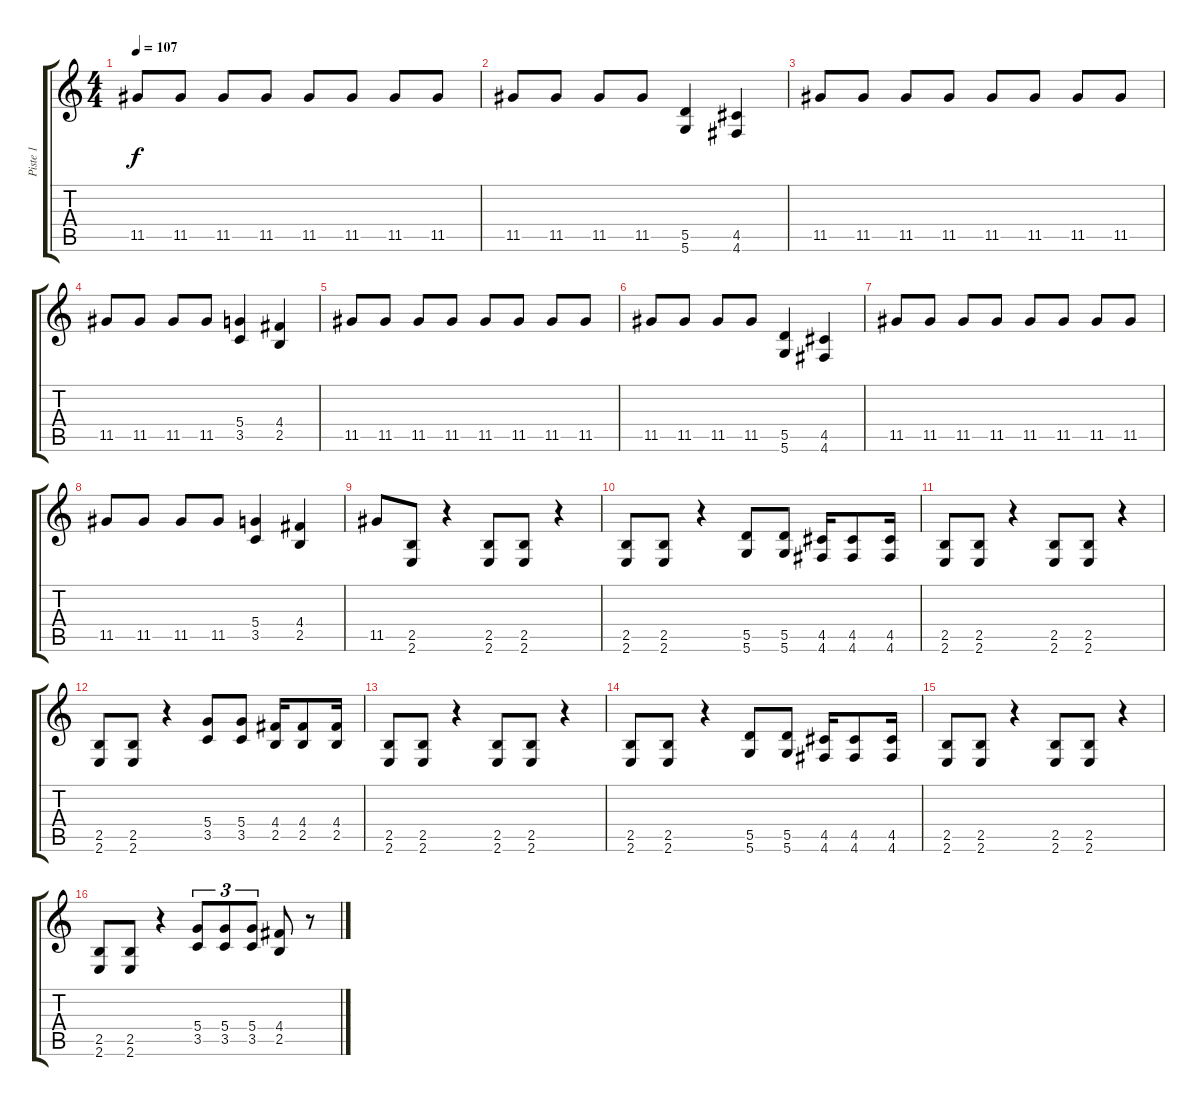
\track ("Piste 1" "Piste 1") {instrument distortionguitar}
\staff {score tabs}
\tuning (E4 B3 G3 D3 A2 D2) {hide}
\ts (4 4)
\tempo 107
\clef g2
\ks c
11.5.8{dy f} 11.5.8 11.5.8 11.5.8 11.5.8 11.5.8 11.5.8 11.5.8 |
11.5.8 11.5.8 11.5.8 11.5.8 (5.5 5.6).4 (4.5 4.6).4 |
11.5.8 11.5.8 11.5.8 11.5.8 11.5.8 11.5.8 11.5.8 11.5.8 |
11.5.8 11.5.8 11.5.8 11.5.8 (5.4 3.5).4 (4.4 2.5).4 |
11.5.8 11.5.8 11.5.8 11.5.8 11.5.8 11.5.8 11.5.8 11.5.8 |
11.5.8 11.5.8 11.5.8 11.5.8 (5.5 5.6).4 (4.5 4.6).4 |
11.5.8 11.5.8 11.5.8 11.5.8 11.5.8 11.5.8 11.5.8 11.5.8 |
11.5.8 11.5.8 11.5.8 11.5.8 (5.4 3.5).4 (4.4 2.5).4 |
11.5.8 (2.5 2.6).8 r.4 (2.5 2.6).8 (2.5 2.6).8 r.4 |
(2.5 2.6).8 (2.5 2.6).8 r.4 (5.5 5.6).8 (5.5 5.6).8 (4.5 4.6).16 (4.5 4.6).8 (4.5 4.6).16 |
(2.5 2.6).8 (2.5 2.6).8 r.4 (2.5 2.6).8 (2.5 2.6).8 r.4 |
(2.5 2.6).8 (2.5 2.6).8 r.4 (5.4 3.5).8 (5.4 3.5).8 (4.4 2.5).16 (4.4 2.5).8 (4.4 2.5).16 |
(2.5 2.6).8 (2.5 2.6).8 r.4 (2.5 2.6).8 (2.5 2.6).8 r.4 |
(2.5 2.6).8 (2.5 2.6).8 r.4 (5.5 5.6).8 (5.5 5.6).8 (4.5 4.6).16 (4.5 4.6).8 (4.5 4.6).16 |
(2.5 2.6).8 (2.5 2.6).8 r.4 (2.5 2.6).8 (2.5 2.6).8 r.4 |
(2.5 2.6).8 (2.5 2.6).8 r.4 (5.4 3.5).8{tu (3 2)} (5.4 3.5).8{tu (3 2)} (5.4 3.5).8{tu (3 2)} (4.4 2.5).8 r.8
